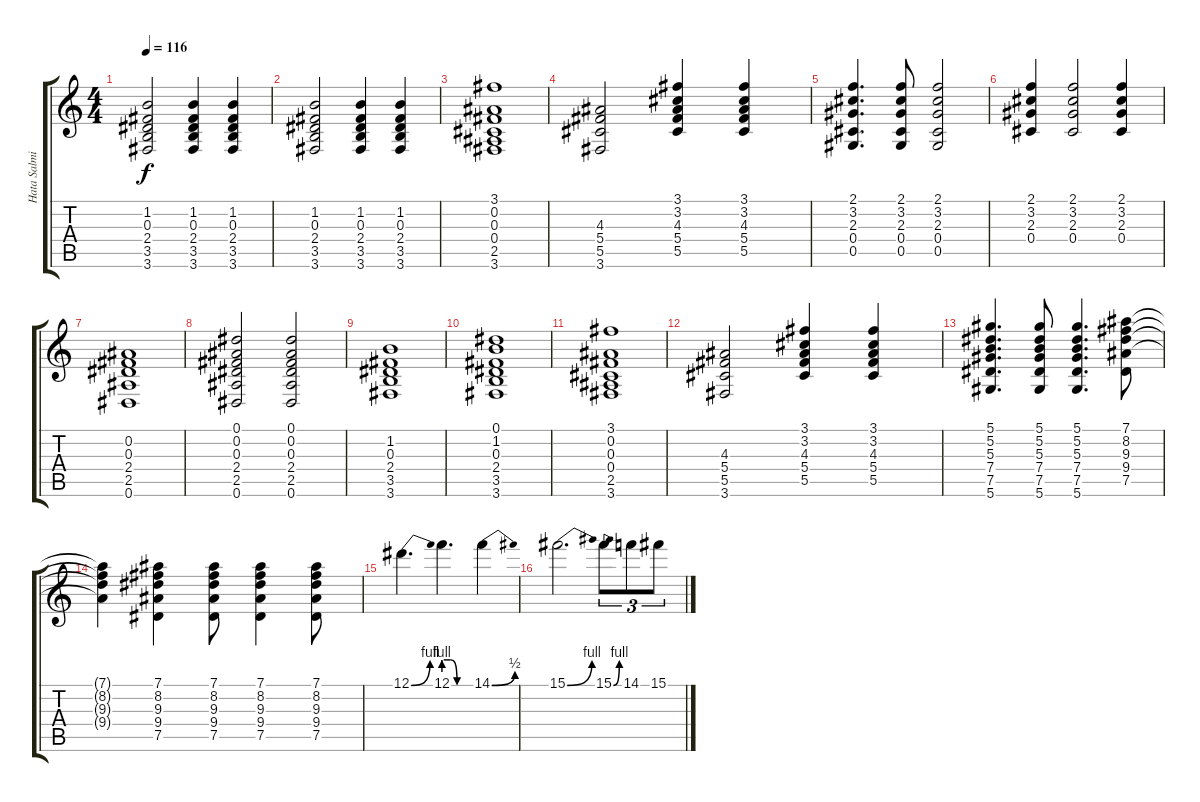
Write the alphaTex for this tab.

\track ("Hata Salmi" "Hata Salmi") {instrument acousticguitarsteel}
\staff {score tabs}
\tuning (Eb4 Bb3 Gb3 Db3 Ab2 Eb2) {hide}
\ts (4 4)
\tempo 116
\clef g2
\ks c
(1.2 0.3 2.4 3.5 3.6).2{dy f} (1.2 0.3 2.4 3.5 3.6).4 (1.2 0.3 2.4 3.5 3.6).4 |
(1.2 0.3 2.4 3.5 3.6).2 (1.2 0.3 2.4 3.5 3.6).4 (1.2 0.3 2.4 3.5 3.6).4 |
(3.1 0.2 0.3 0.4 2.5 3.6).1{volume 12 instrument distortionguitar} |
(4.3 5.4 5.5 3.6).2 (3.1 3.2 4.3 5.4 5.5).4 (3.1 3.2 4.3 5.4 5.5).4 |
(2.1 3.2 2.3 0.4 0.5).4{d} (2.1 3.2 2.3 0.4 0.5).8 (2.1 3.2 2.3 0.4 0.5).2 |
(2.1 3.2 2.3 0.4).4 (2.1 3.2 2.3 0.4).2 (2.1 3.2 2.3 0.4).4 |
(0.2 0.3 2.4 2.5 0.6).1 |
(0.1 0.2 0.3 2.4 2.5 0.6).2 (0.1 0.2 0.3 2.4 2.5 0.6).2 |
(1.2 0.3 2.4 3.5 3.6).1 |
(0.1 1.2 0.3 2.4 3.5 3.6).1 |
(3.1 0.2 0.3 0.4 2.5 3.6).1{volume 12 instrument distortionguitar} |
(4.3 5.4 5.5 3.6).2 (3.1 3.2 4.3 5.4 5.5).4 (3.1 3.2 4.3 5.4 5.5).4 |
(5.1 5.2 5.3 7.4 7.5 5.6).4{d} (5.1 5.2 5.3 7.4 7.5 5.6).8 (5.1 5.2 5.3 7.4 7.5 5.6).4{d} (7.1 8.2 9.3 9.4 7.5).8 |
(7.1{t} 8.2{t} 9.3{t} 9.4{t}).4 (7.1 8.2 9.3 9.4 7.5).4 (7.1 8.2 9.3 9.4 7.5).8 (7.1 8.2 9.3 9.4 7.5).4 (7.1 8.2 9.3 9.4 7.5).8 |
12.1{be (bend 0 0 60 4)}.4{d} 12.1{be (custom 0 4 15 4 30 0 60 0)}.4{d} 14.1{be (bend 0 0 60 2)}.4 |
15.1{be (bend 0 0 60 4)}.2{d} 15.1{be (bend 0 0 60 4)}.8{tu (3 2)} 14.1.8{tu (3 2)} 15.1.8{tu (3 2)}
